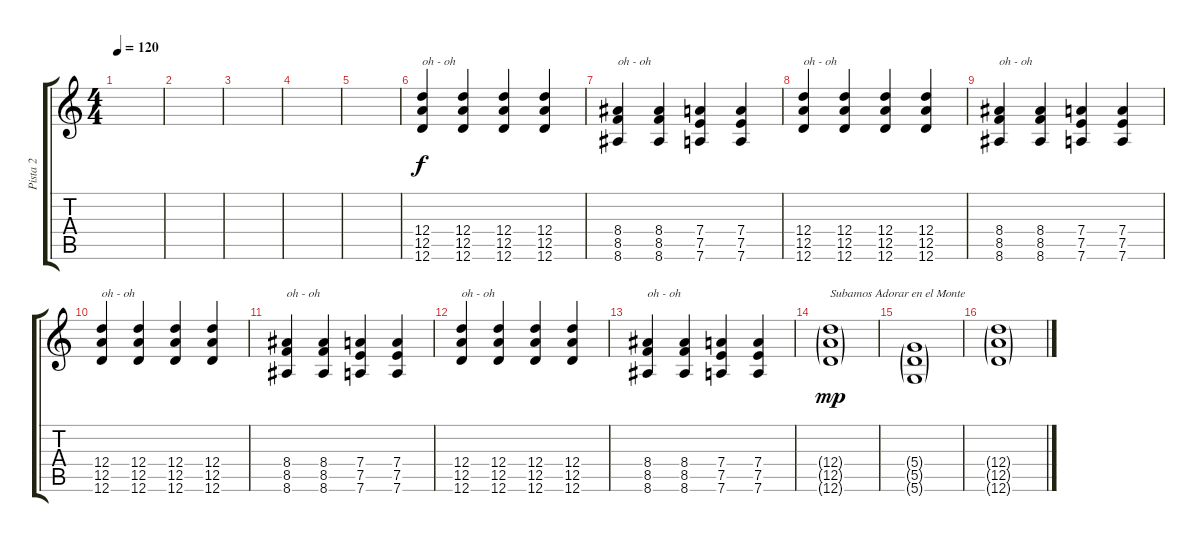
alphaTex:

\track ("Pista 2" "Pista 2") {instrument distortionguitar}
\staff {score tabs}
\tuning (E4 B3 G3 D3 A2 D2) {hide}
\ts (4 4)
\tempo 120
\clef g2
\ks c
|
|
|
|
|
(12.4 12.5 12.6).4{txt "oh - oh"} (12.4 12.5 12.6).4 (12.4 12.5 12.6).4 (12.4 12.5 12.6).4 |
(8.4 8.5 8.6).4{txt "oh - oh"} (8.4 8.5 8.6).4 (7.4 7.5 7.6).4 (7.4 7.5 7.6).4 |
(12.4 12.5 12.6).4{txt "oh - oh"} (12.4 12.5 12.6).4 (12.4 12.5 12.6).4 (12.4 12.5 12.6).4 |
(8.4 8.5 8.6).4{txt "oh - oh"} (8.4 8.5 8.6).4 (7.4 7.5 7.6).4 (7.4 7.5 7.6).4 |
(12.4 12.5 12.6).4{txt "oh - oh"} (12.4 12.5 12.6).4 (12.4 12.5 12.6).4 (12.4 12.5 12.6).4 |
(8.4 8.5 8.6).4{txt "oh - oh"} (8.4 8.5 8.6).4 (7.4 7.5 7.6).4 (7.4 7.5 7.6).4 |
(12.4 12.5 12.6).4{txt "oh - oh"} (12.4 12.5 12.6).4 (12.4 12.5 12.6).4 (12.4 12.5 12.6).4 |
(8.4 8.5 8.6).4{txt "oh - oh"} (8.4 8.5 8.6).4 (7.4 7.5 7.6).4 (7.4 7.5 7.6).4 |
(12.4{g} 12.5{g} 12.6{g}).1{txt "Subamos Adorar en el Monte " dy mp} |
(5.4{g} 5.5{g} 5.6{g}).1 |
(12.4{g} 12.5{g} 12.6{g}).1
